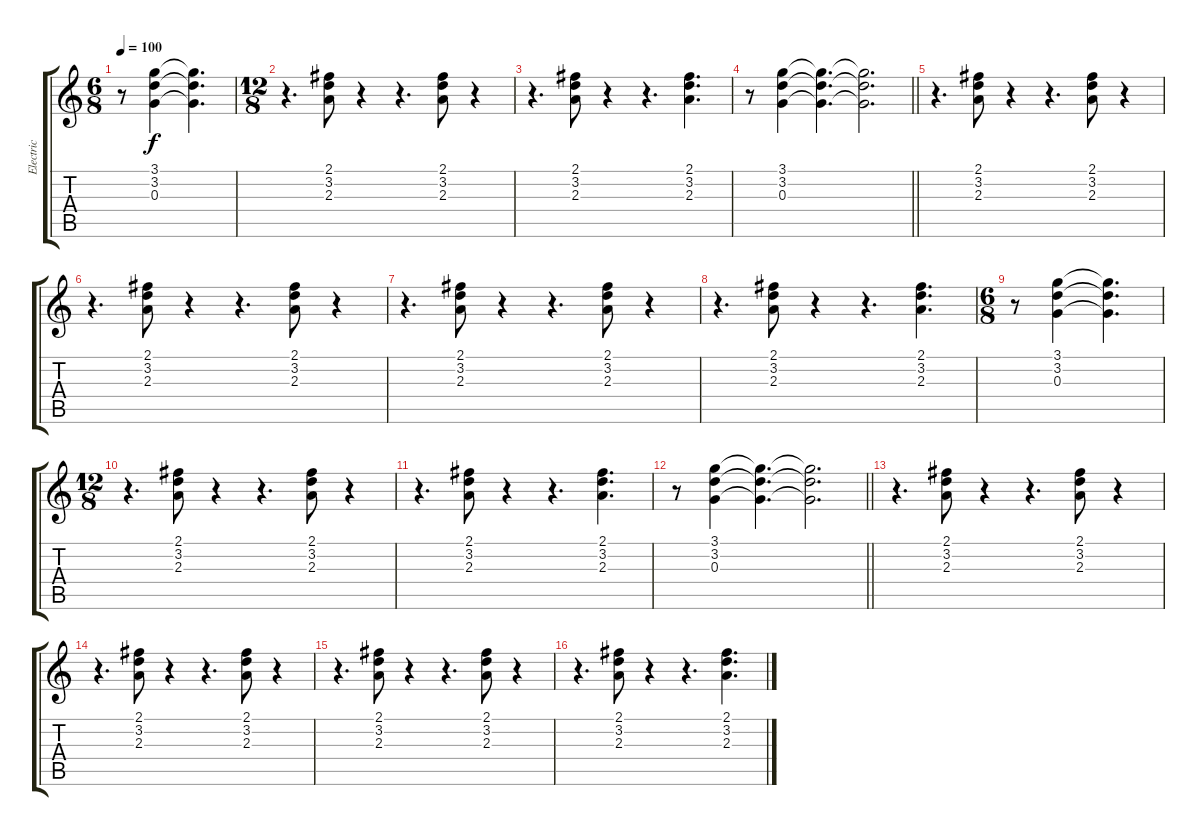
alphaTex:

\track ("Electric" "Electric") {instrument overdrivenguitar}
\staff {score tabs}
\tuning (E4 B3 G3 D3 A2 E2) {hide}
\ts (6 8)
\tempo 100
\clef g2
\ks c
r.8{dy f} (3.1 3.2 0.3).4 (3.1{t} 3.2{t} 0.3{t}).4{d} |
\ts (12 8)
r.4{d} (2.1 3.2 2.3).8 r.4 r.4{d} (2.1 3.2 2.3).8 r.4 |
r.4{d} (2.1 3.2 2.3).8 r.4 r.4{d} (2.1 3.2 2.3).4{d} |
\barLineRight lightlight
r.8 (3.1 3.2 0.3).4 (3.1{t} 3.2{t} 0.3{t}).4{d} (3.1{t} 3.2{t} 0.3{t}).2{d} |
r.4{d} (2.1 3.2 2.3).8 r.4 r.4{d} (2.1 3.2 2.3).8 r.4 |
r.4{d} (2.1 3.2 2.3).8 r.4 r.4{d} (2.1 3.2 2.3).8 r.4 |
r.4{d} (2.1 3.2 2.3).8 r.4 r.4{d} (2.1 3.2 2.3).8 r.4 |
r.4{d} (2.1 3.2 2.3).8 r.4 r.4{d} (2.1 3.2 2.3).4{d} |
\ts (6 8)
r.8 (3.1 3.2 0.3).4 (3.1{t} 3.2{t} 0.3{t}).4{d} |
\ts (12 8)
r.4{d} (2.1 3.2 2.3).8 r.4 r.4{d} (2.1 3.2 2.3).8 r.4 |
r.4{d} (2.1 3.2 2.3).8 r.4 r.4{d} (2.1 3.2 2.3).4{d} |
\barLineRight lightlight
r.8 (3.1 3.2 0.3).4 (3.1{t} 3.2{t} 0.3{t}).4{d} (3.1{t} 3.2{t} 0.3{t}).2{d} |
r.4{d} (2.1 3.2 2.3).8 r.4 r.4{d} (2.1 3.2 2.3).8 r.4 |
r.4{d} (2.1 3.2 2.3).8 r.4 r.4{d} (2.1 3.2 2.3).8 r.4 |
r.4{d} (2.1 3.2 2.3).8 r.4 r.4{d} (2.1 3.2 2.3).8 r.4 |
r.4{d} (2.1 3.2 2.3).8 r.4 r.4{d} (2.1 3.2 2.3).4{d}
